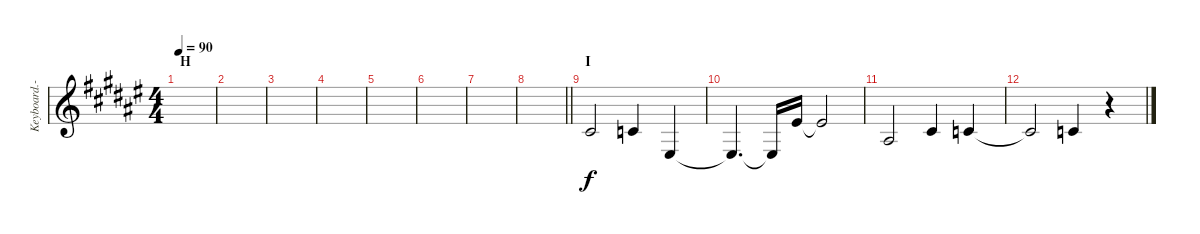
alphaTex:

\track ("Keyboard.-I" "Keyboard.-") {instrument fx8scifi}
\staff {score}
\tuning (B3 Gb3 D3 A2 E2 B1) {hide}
\ts (4 4)
\section ("" "H")
\tempo 90
\clef g2
\ks f#
|
|
|
|
|
|
|
\barLineRight lightlight
|
\section ("" "I")
2.1.2{dy f volume 11 instrument fx8scifi} 1.1.4 3.3.4 |
3.3{t}.4{d} 3.3{t}.16 6.1.16 6.1{t}.2 |
4.2.2 2.1.4 1.1.4 |
1.1{t}.2 1.1.4 r.4
